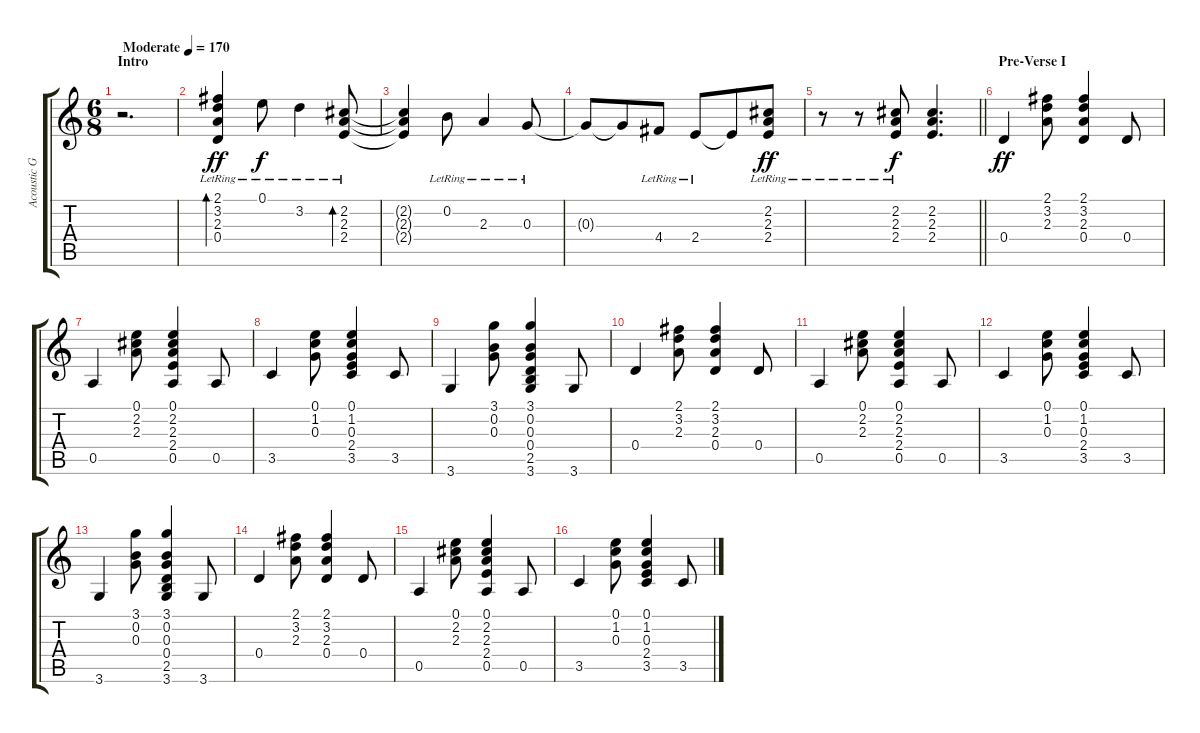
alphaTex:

\track ("Acoustic Guitar" "Acoustic G") {instrument acousticguitarsteel}
\staff {score tabs}
\tuning (E4 B3 G3 D3 A2 E2) {hide}
\ts (6 8)
\section ("" "Intro")
\tempo (170 "Moderate")
\clef g2
\ks c
r.2{d dy ff instrument acousticguitarsteel} |
(2.1{lr} 3.2{lr} 2.3{lr} 0.4{lr}).4{bd 120} 0.1{lr}.8{dy f} 3.2{lr}.4 (2.2{lr} 2.3{lr} 2.4{lr}).8{bd 120} |
(2.2{t} 2.3{t} 2.4{t}).4 0.2{lr}.8 2.3{lr}.4 0.3{lr}.8 |
0.3{t}.8 0.3{t}.8 4.4{lr}.8 2.4{lr}.8 2.4{t}.8 (2.2{lr} 2.3{lr} 2.4{lr}).8{dy ff} |
\barLineRight lightlight
r.8 r.8 (2.2{lr} 2.3{lr} 2.4{lr}).8{dy f} (2.2 2.3 2.4).4{d} |
\section ("" "Pre-Verse I")
0.4.4{dy ff} (2.1 3.2 2.3).8 (2.1 3.2 2.3 0.4).4 0.4.8 |
0.5.4 (0.1 2.2 2.3).8 (0.1 2.2 2.3 2.4 0.5).4 0.5.8 |
3.5.4 (0.1 1.2 0.3).8 (0.1 1.2 0.3 2.4 3.5).4 3.5.8 |
3.6.4 (3.1 0.2 0.3).8 (3.1 0.2 0.3 0.4 2.5 3.6).4 3.6.8 |
0.4.4 (2.1 3.2 2.3).8 (2.1 3.2 2.3 0.4).4 0.4.8 |
0.5.4 (0.1 2.2 2.3).8 (0.1 2.2 2.3 2.4 0.5).4 0.5.8 |
3.5.4 (0.1 1.2 0.3).8 (0.1 1.2 0.3 2.4 3.5).4 3.5.8 |
3.6.4 (3.1 0.2 0.3).8 (3.1 0.2 0.3 0.4 2.5 3.6).4 3.6.8 |
0.4.4 (2.1 3.2 2.3).8 (2.1 3.2 2.3 0.4).4 0.4.8 |
0.5.4 (0.1 2.2 2.3).8 (0.1 2.2 2.3 2.4 0.5).4 0.5.8 |
3.5.4 (0.1 1.2 0.3).8 (0.1 1.2 0.3 2.4 3.5).4 3.5.8
